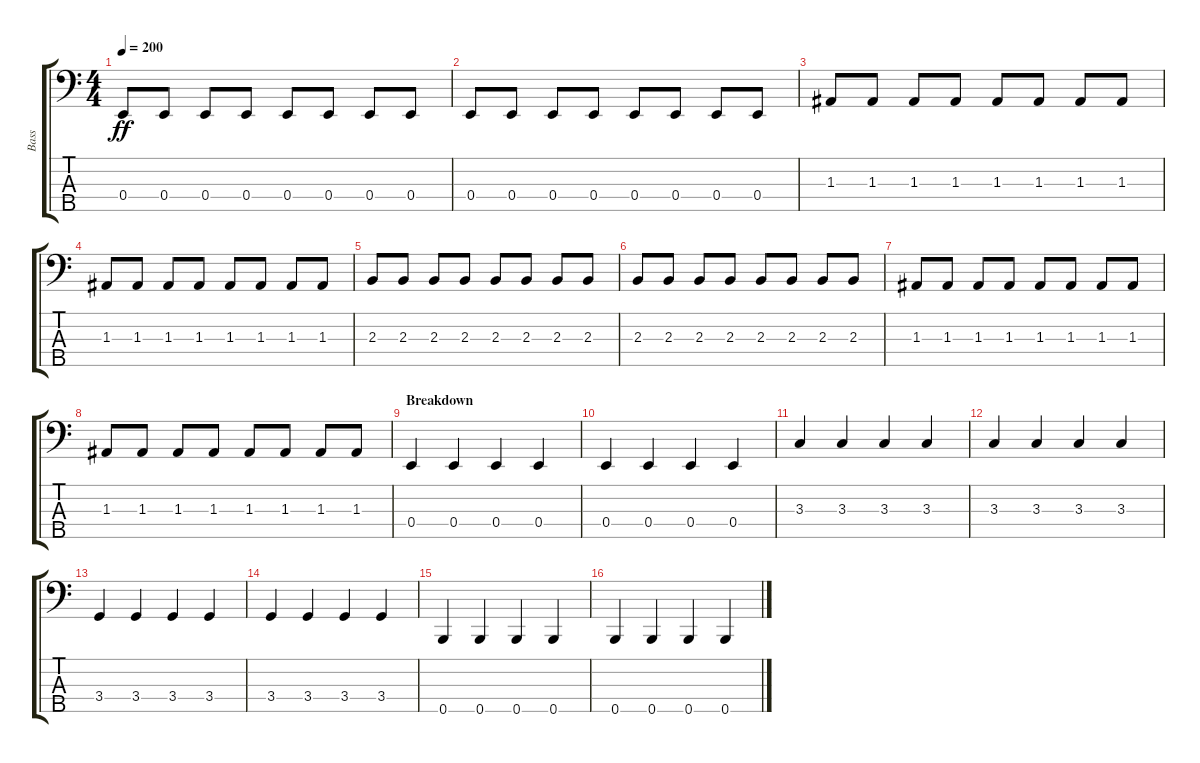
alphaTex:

\track ("Bass" "Bass") {instrument electricbasspick}
\staff {score tabs}
\tuning (G2 D2 A1 E1 B0) {hide}
\ts (4 4)
\tempo 200
\clef f4
\ks c
0.4.8{dy ff} 0.4.8 0.4.8 0.4.8 0.4.8 0.4.8 0.4.8 0.4.8 |
0.4.8 0.4.8 0.4.8 0.4.8 0.4.8 0.4.8 0.4.8 0.4.8 |
1.3.8 1.3.8 1.3.8 1.3.8 1.3.8 1.3.8 1.3.8 1.3.8 |
1.3.8 1.3.8 1.3.8 1.3.8 1.3.8 1.3.8 1.3.8 1.3.8 |
2.3.8 2.3.8 2.3.8 2.3.8 2.3.8 2.3.8 2.3.8 2.3.8 |
2.3.8 2.3.8 2.3.8 2.3.8 2.3.8 2.3.8 2.3.8 2.3.8 |
1.3.8 1.3.8 1.3.8 1.3.8 1.3.8 1.3.8 1.3.8 1.3.8 |
1.3.8 1.3.8 1.3.8 1.3.8 1.3.8 1.3.8 1.3.8 1.3.8 |
\section ("" "Breakdown")
0.4.4 0.4.4 0.4.4 0.4.4 |
0.4.4 0.4.4 0.4.4 0.4.4 |
3.3.4 3.3.4 3.3.4 3.3.4 |
3.3.4 3.3.4 3.3.4 3.3.4 |
3.4.4 3.4.4 3.4.4 3.4.4 |
3.4.4 3.4.4 3.4.4 3.4.4 |
0.5.4 0.5.4 0.5.4 0.5.4 |
0.5.4 0.5.4 0.5.4 0.5.4
